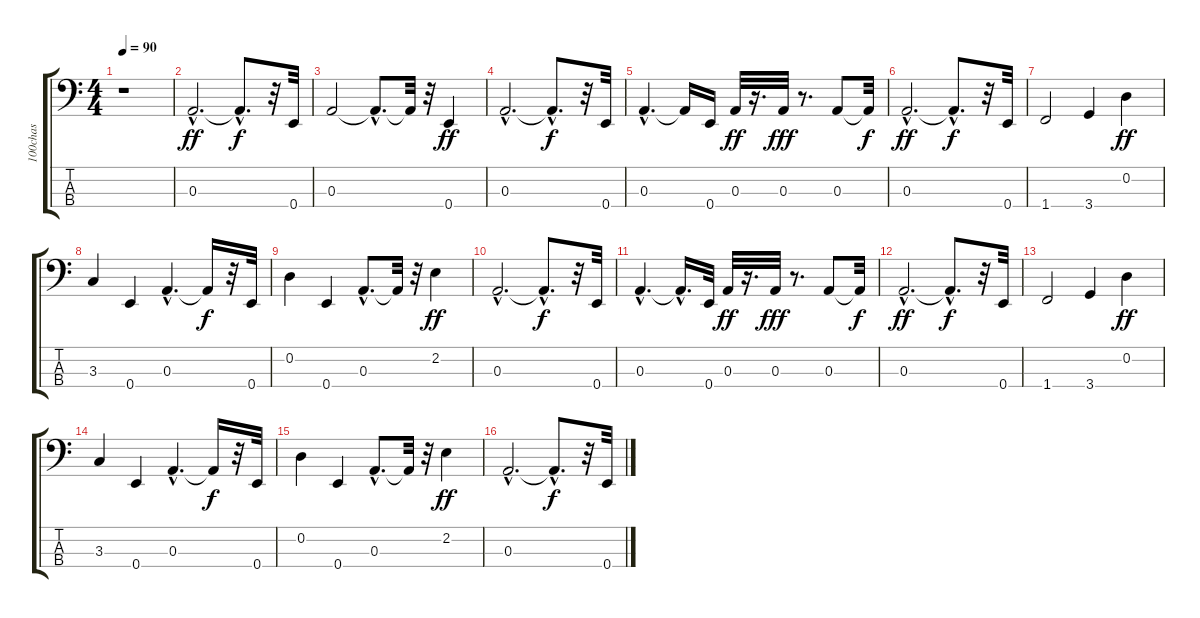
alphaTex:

\track ("100chas" "100chas") {instrument electricbassfinger}
\staff {score tabs}
\tuning (G2 D2 A1 E1) {hide}
\ts (4 4)
\tempo 90
\clef f4
\ks c
r.1{dy ff instrument electricbassfinger} |
0.3{hac}.2{d} 0.3{hac t}.8{d dy f} r.32 0.4.32 |
0.3.2 0.3{hac t}.8{d} 0.3{t}.32 r.32 0.4.4{dy ff} |
0.3{hac}.2{d} 0.3{hac t}.8{d dy f} r.32 0.4.32 |
0.3{hac}.4{d} 0.3{t}.16 0.4.16 0.3.32{dy ff} r.16{d} 0.3.32{dy fff} r.8{d} 0.3.8 0.3{t}.32{dy f} |
0.3{hac}.2{d dy ff} 0.3{hac t}.8{d dy f} r.32 0.4.32 |
1.4.2 3.4.4 0.2.4{dy ff} |
3.3.4 0.4.4 0.3{hac}.4{d} 0.3{t}.16{dy f} r.32 0.4.32 |
0.2.4 0.4.4 0.3{hac}.8{d} 0.3{t}.32 r.32 2.2.4{dy ff} |
0.3{hac}.2{d} 0.3{hac t}.8{d dy f} r.32 0.4.32 |
0.3{hac}.4{d} 0.3{hac t}.16{d} 0.4.32 0.3.32{dy ff} r.16{d} 0.3.32{dy fff} r.8{d} 0.3.8 0.3{t}.32{dy f} |
0.3{hac}.2{d dy ff} 0.3{hac t}.8{d dy f} r.32 0.4.32 |
1.4.2 3.4.4 0.2.4{dy ff} |
3.3.4 0.4.4 0.3{hac}.4{d} 0.3{t}.16{dy f} r.32 0.4.32 |
0.2.4 0.4.4 0.3{hac}.8{d} 0.3{t}.32 r.32 2.2.4{dy ff} |
0.3{hac}.2{d} 0.3{hac t}.8{d dy f} r.32 0.4.32
